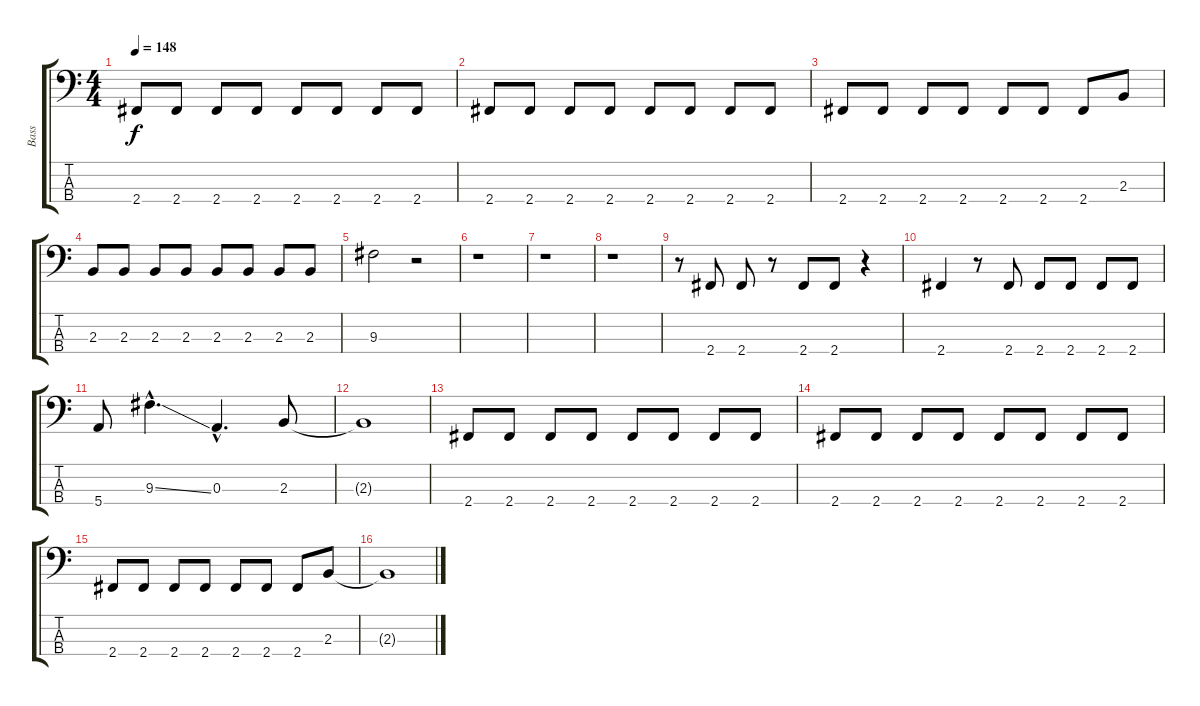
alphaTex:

\track ("Bass" "Bass") {instrument electricbassfinger}
\staff {score tabs}
\tuning (G2 D2 A1 E1) {hide}
\ts (4 4)
\tempo 148
\clef f4
\ks c
2.4.8{dy f} 2.4.8 2.4.8 2.4.8 2.4.8 2.4.8 2.4.8 2.4.8 |
2.4.8 2.4.8 2.4.8 2.4.8 2.4.8 2.4.8 2.4.8 2.4.8 |
2.4.8 2.4.8 2.4.8 2.4.8 2.4.8 2.4.8 2.4.8 2.3.8 |
2.3.8 2.3.8 2.3.8 2.3.8 2.3.8 2.3.8 2.3.8 2.3.8 |
9.3.2 r.2 |
r.1 |
r.1 |
r.1 |
r.8 2.4.8 2.4.8 r.8 2.4.8 2.4.8 r.4 |
2.4.4 r.8 2.4.8 2.4.8 2.4.8 2.4.8 2.4.8 |
5.4.8 9.3{ss hac}.4{d} 0.3{hac}.4{d} 2.3.8 |
2.3{t}.1 |
2.4.8 2.4.8 2.4.8 2.4.8 2.4.8 2.4.8 2.4.8 2.4.8 |
2.4.8 2.4.8 2.4.8 2.4.8 2.4.8 2.4.8 2.4.8 2.4.8 |
2.4.8 2.4.8 2.4.8 2.4.8 2.4.8 2.4.8 2.4.8 2.3.8 |
2.3{t}.1
